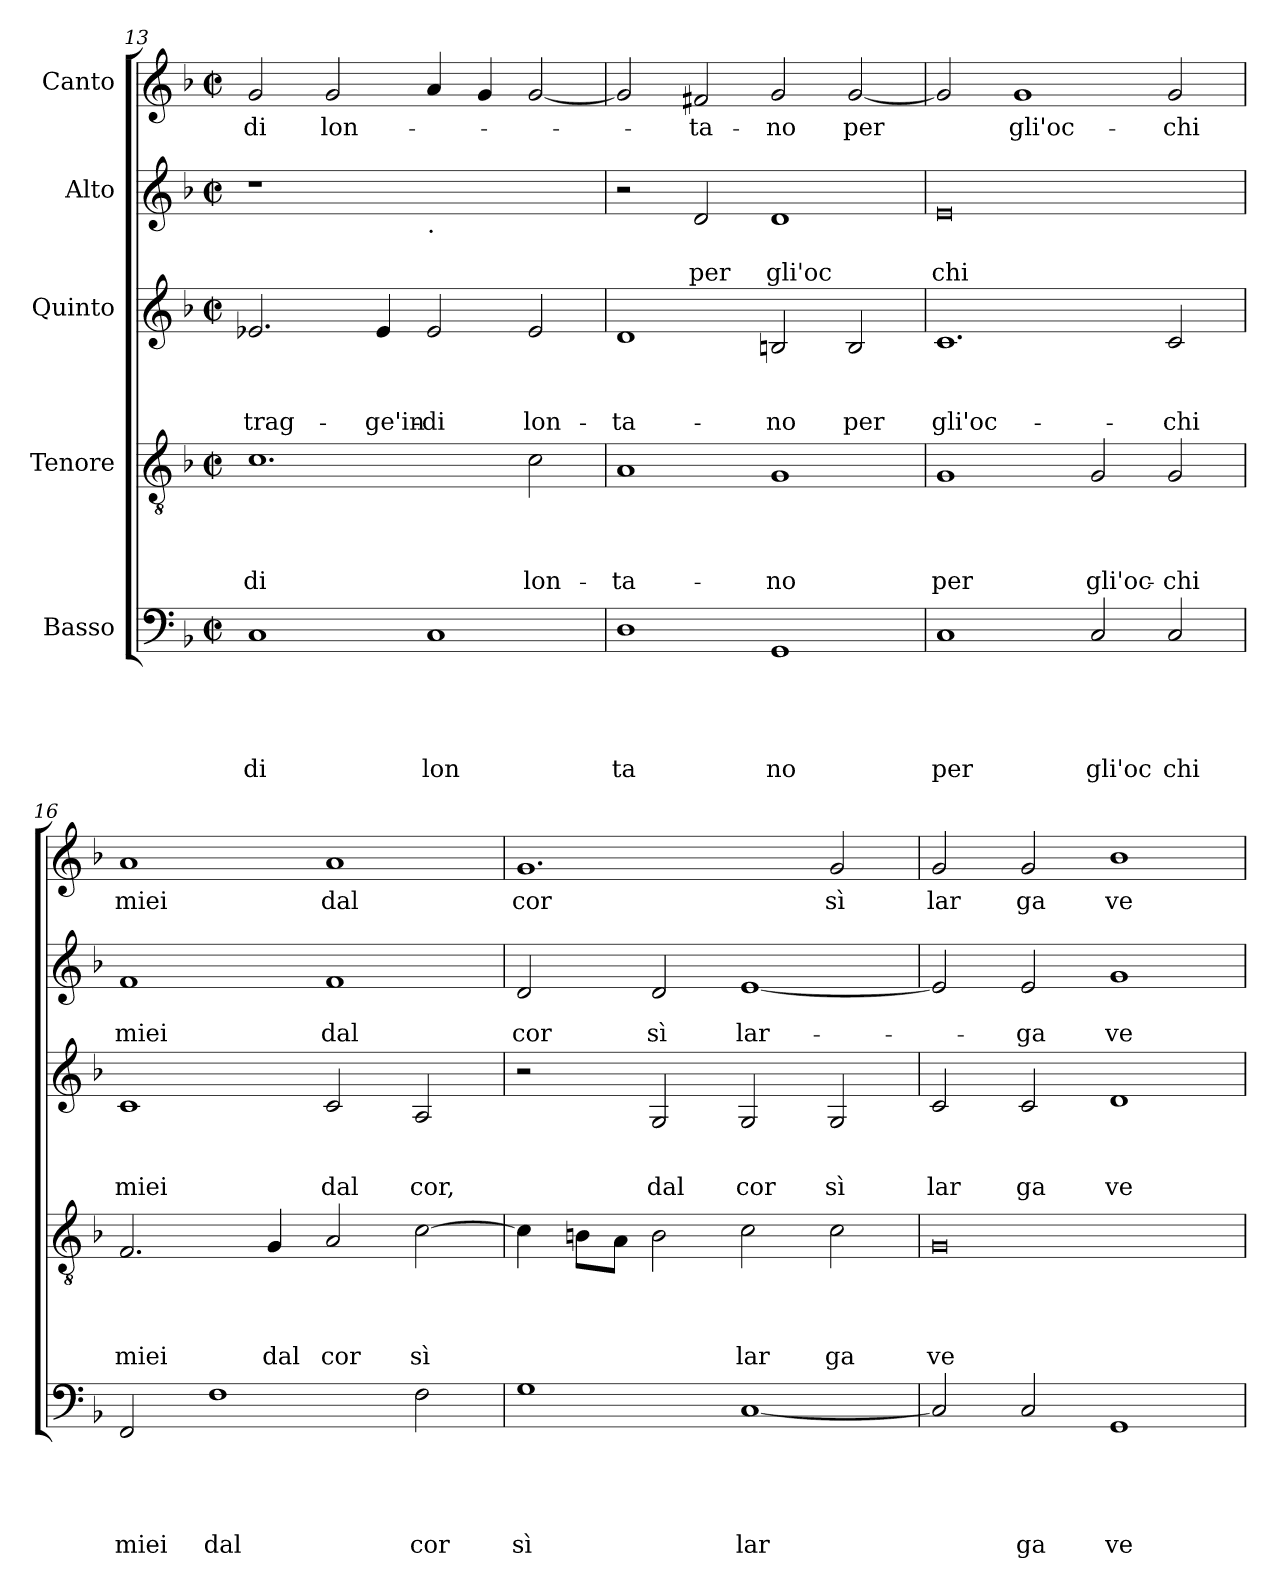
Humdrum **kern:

**kern	**text	**text	**text	**text	**text	**kern	**text	**text	**text	**text	**kern	**text	**text	**text	**kern	**text	**text	**kern	**text
*part5	*part5	*part5	*part5	*part5	*part5	*part4	*part4	*part4	*part4	*part4	*part3	*part3	*part3	*part3	*part2	*part2	*part2	*part1	*part1
*staff5	*staff5	*staff5	*staff5	*staff5	*staff5	*staff4	*staff4	*staff4	*staff4	*staff4	*staff3	*staff3	*staff3	*staff3	*staff2	*staff2	*staff2	*staff1	*staff1
*I"Basso	*	*	*	*	*	*I"Tenore	*	*	*	*	*I"Quinto	*	*	*	*I"Alto	*	*	*I"Canto	*
*clefF4	*	*	*	*	*	*clefGv2	*	*	*	*	*clefG2	*	*	*	*clefG2	*	*	*clefG2	*
*k[b-]	*	*	*	*	*	*k[b-]	*	*	*	*	*k[b-]	*	*	*	*k[b-]	*	*	*k[b-]	*
*F:	*	*	*	*	*	*F:	*	*	*	*	*F:	*	*	*	*F:	*	*	*F:	*
*M2/2	*	*	*	*	*	*M2/2	*	*	*	*	*M2/2	*	*	*	*M2/2	*	*	*M2/2	*
*met(c|)	*	*	*	*	*	*met(c|)	*	*	*	*	*met(c|)	*	*	*	*met(c|)	*	*	*met(c|)	*
=13	=13	=13	=13	=13	=13	=13	=13	=13	=13	=13	=13	=13	=13	=13	=13	=13	=13	=13	=13
!	!	!	!	!	!LO:LY:b	!	!	!	!	!LO:LY:b	!	!	!	!LO:LY:b	!	!	!	!	!LO:LY:b
1C	.	.	.	.	di	1.c	.	.	.	-di	2.e-/	.	.	trag-	1r	.	.	2g/	-di
!	!	!	!	!	!	!	!	!	!	!	!	!	!	!	!	!	!	!	!LO:LY:b
.	.	.	.	.	.	.	.	.	.	.	.	.	.	.	.	.	.	2g/	lon-
!	!	!	!	!	!	!	!	!	!	!	!	!	!	!LO:LY:b	!	!	!	!	!
.	.	.	.	.	.	.	.	.	.	.	4e-/	.	.	-ge'in-	.	.	.	.	.
!	!	!	!	!	!	!	!	!	!	!	!	!	!	!	!LO:TX:b:t=.	!	!	!	!
!	!	!	!	!	!LO:LY:b	!	!	!	!	!	!	!	!	!LO:LY:b	!	!	!	!	!
1C	.	.	.	.	lon	.	.	.	.	.	2e-/	.	.	-di	1ryy	.	.	4a/	.
.	.	.	.	.	.	.	.	.	.	.	.	.	.	.	.	.	.	4g/	.
!	!	!	!	!	!	!	!	!	!	!LO:LY:b	!	!	!	!LO:LY:b	!	!	!	!	!
.	.	.	.	.	.	2c\	.	.	.	lon-	2e-/	.	.	lon-	.	.	.	[<2g/	.
=14	=14	=14	=14	=14	=14	=14	=14	=14	=14	=14	=14	=14	=14	=14	=14	=14	=14	=14	=14
!	!	!	!	!	!LO:LY:b	!	!	!	!	!LO:LY:b	!	!	!	!LO:LY:b	!	!	!	!	!
1D	.	.	.	.	ta	1A	.	.	.	-ta-	1d	.	.	-ta-	2r	.	.	2g/]	.
!	!	!	!	!	!	!	!	!	!	!	!	!	!	!	!	!	!LO:LY:b	!	!LO:LY:b
.	.	.	.	.	.	.	.	.	.	.	.	.	.	.	2d/	.	per	2f#/	-ta-
!	!	!	!	!	!LO:LY:b	!	!	!	!	!LO:LY:b	!	!	!	!LO:LY:b	!	!	!LO:LY:b	!	!LO:LY:b
1GG	.	.	.	.	no	1G	.	.	.	-no	2Bn/	.	.	-no	1d	.	gli'oc	2g/	-no
!	!	!	!	!	!	!	!	!	!	!	!	!	!	!LO:LY:b	!	!	!	!	!LO:LY:b
.	.	.	.	.	.	.	.	.	.	.	2B/	.	.	per	.	.	.	[<2g/	per
=15	=15	=15	=15	=15	=15	=15	=15	=15	=15	=15	=15	=15	=15	=15	=15	=15	=15	=15	=15
!	!	!	!	!	!LO:LY:b	!	!	!	!	!LO:LY:b	!	!	!	!LO:LY:b	!	!	!LO:LY:b	!	!
1C	.	.	.	.	per	1G	.	.	.	per	1.c	.	.	gli'oc-	0e	.	chi	2g/]	.
!	!	!	!	!	!	!	!	!	!	!	!	!	!	!	!	!	!	!	!LO:LY:b
.	.	.	.	.	.	.	.	.	.	.	.	.	.	.	.	.	.	1g	gli'oc-
!	!	!	!	!	!LO:LY:b	!	!	!	!	!LO:LY:b	!	!	!	!	!	!	!	!	!
2C/	.	.	.	.	gli'oc	2G/	.	.	.	gli'oc-	.	.	.	.	.	.	.	.	.
!	!	!	!	!	!LO:LY:b	!	!	!	!	!LO:LY:b	!	!	!	!LO:LY:b	!	!	!	!	!LO:LY:b
2C/	.	.	.	.	chi	2G/	.	.	.	-chi	2c/	.	.	-chi	.	.	.	2g/	-chi
!!LO:PB:g=z
=16	=16	=16	=16	=16	=16	=16	=16	=16	=16	=16	=16	=16	=16	=16	=16	=16	=16	=16	=16
!	!	!	!	!	!LO:LY:b	!	!	!	!	!LO:LY:b	!	!	!	!LO:LY:b	!	!	!LO:LY:b	!	!LO:LY:b
2FF/	.	.	.	.	miei	2.F/	.	.	.	miei	1c	.	.	miei	1f	.	miei	1a	miei
!	!	!	!	!	!LO:LY:b	!	!	!	!	!	!	!	!	!	!	!	!	!	!
1F	.	.	.	.	dal	.	.	.	.	.	.	.	.	.	.	.	.	.	.
!	!	!	!	!	!	!	!	!	!	!LO:LY:b	!	!	!	!	!	!	!	!	!
.	.	.	.	.	.	4G/	.	.	.	dal	.	.	.	.	.	.	.	.	.
!	!	!	!	!	!	!	!	!	!	!LO:LY:b	!	!	!	!LO:LY:b	!	!	!LO:LY:b	!	!LO:LY:b
.	.	.	.	.	.	2A/	.	.	.	cor	2c/	.	.	dal	1f	.	dal	1a	dal
!	!	!	!	!	!LO:LY:b	!	!	!	!	!LO:LY:b	!	!	!	!LO:LY:b	!	!	!	!	!
2F\	.	.	.	.	cor	[>2c\	.	.	.	sì	2A/	.	.	cor,	.	.	.	.	.
=17	=17	=17	=17	=17	=17	=17	=17	=17	=17	=17	=17	=17	=17	=17	=17	=17	=17	=17	=17
!	!	!	!	!	!LO:LY:b	!	!	!	!	!	!	!	!	!	!	!	!LO:LY:b	!	!LO:LY:b
1G	.	.	.	.	sì	4c\]	.	.	.	.	2r	.	.	.	2d/	.	cor	1.g	cor
.	.	.	.	.	.	8B\L	.	.	.	.	.	.	.	.	.	.	.	.	.
.	.	.	.	.	.	8A\J	.	.	.	.	.	.	.	.	.	.	.	.	.
!	!	!	!	!	!	!	!	!	!	!	!	!	!	!LO:LY:b	!	!	!LO:LY:b	!	!
.	.	.	.	.	.	2B\	.	.	.	.	2G/	.	.	dal	2d/	.	sì	.	.
!	!	!	!	!	!LO:LY:b	!	!	!	!	!LO:LY:b	!	!	!	!LO:LY:b	!	!	!LO:LY:b	!	!
[<1C	.	.	.	.	lar	2c\	.	.	.	lar	2G/	.	.	cor	[<1e	.	lar-	.	.
!	!	!	!	!	!	!	!	!	!	!LO:LY:b	!	!	!	!LO:LY:b	!	!	!	!	!LO:LY:b
.	.	.	.	.	.	2c\	.	.	.	ga	2G/	.	.	sì	.	.	.	2g/	sì
=18	=18	=18	=18	=18	=18	=18	=18	=18	=18	=18	=18	=18	=18	=18	=18	=18	=18	=18	=18
!	!	!	!	!	!	!	!	!	!	!LO:LY:b	!	!	!	!LO:LY:b	!	!	!	!	!LO:LY:b
2C/]	.	.	.	.	.	0G	.	.	.	ve	2c/	.	.	lar	2e/]	.	.	2g/	lar
!	!	!	!	!	!LO:LY:b	!	!	!	!	!	!	!	!	!LO:LY:b	!	!	!LO:LY:b	!	!LO:LY:b
2C/	.	.	.	.	ga	.	.	.	.	.	2c/	.	.	ga	2e/	.	-ga	2g/	ga
!	!	!	!	!	!LO:LY:b	!	!	!	!	!	!	!	!	!LO:LY:b	!	!	!LO:LY:b	!	!LO:LY:b
1GG	.	.	.	.	ve	.	.	.	.	.	1d	.	.	ve	1g	.	ve-	1b-	ve
=	=	=	=	=	=	=	=	=	=	=	=	=	=	=	=	=	=	=	=
*-	*-	*-	*-	*-	*-	*-	*-	*-	*-	*-	*-	*-	*-	*-	*-	*-	*-	*-	*-
